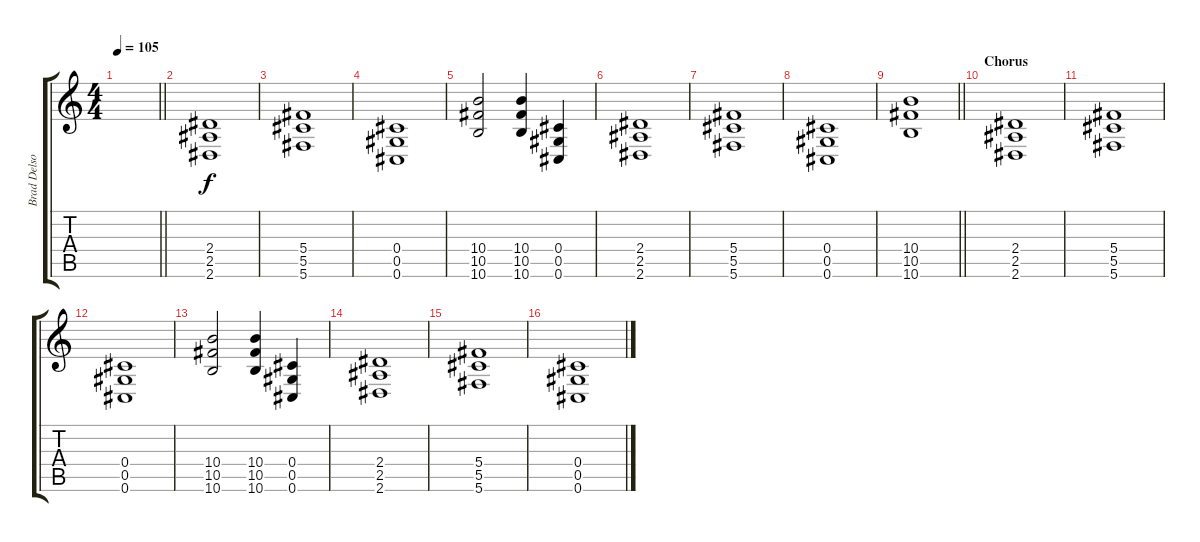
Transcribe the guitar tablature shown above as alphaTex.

\track ("Brad Delson - Guitar" "Brad Delso") {instrument distortionguitar}
\staff {score tabs}
\tuning (Eb4 Bb3 Gb3 Db3 Ab2 Db2) {hide}
\ts (4 4)
\tempo 105
\clef g2
\barLineRight lightlight
\ks c
|
(2.4 2.5 2.6).1 |
(5.4 5.5 5.6).1 |
(0.4 0.5 0.6).1 |
(10.4 10.5 10.6).2 (10.4 10.5 10.6).4 (0.4 0.5 0.6).4 |
(2.4 2.5 2.6).1 |
(5.4 5.5 5.6).1 |
(0.4 0.5 0.6).1 |
\barLineRight lightlight
(10.4 10.5 10.6).1 |
\section ("" "Chorus")
(2.4 2.5 2.6).1 |
(5.4 5.5 5.6).1 |
(0.4 0.5 0.6).1 |
(10.4 10.5 10.6).2 (10.4 10.5 10.6).4 (0.4 0.5 0.6).4 |
(2.4 2.5 2.6).1 |
(5.4 5.5 5.6).1 |
(0.4 0.5 0.6).1
